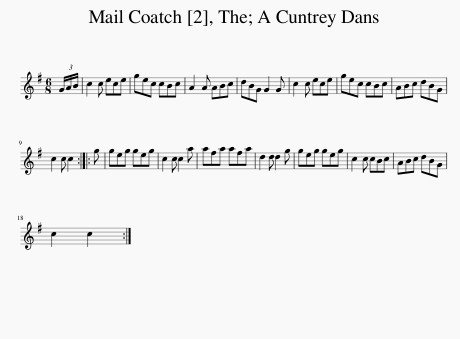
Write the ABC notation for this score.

X:1
L:1/8
M:6/8
I:linebreak $
K:G
V:1 treble
V:1
 (3G/A/B/ | c2 c ece | gec cBc | A2 A ABc | dBG G2 G | %5
 c2 c ece | gec cBc | ABc dBG |$ c2 c c2 :: g | %10
 geg geg | c2 c c2 a | afa afa | d2 d d2 g | geg geg | %15
 c2 c cBc | ABc dBG |$ c2 c2 :| %18
